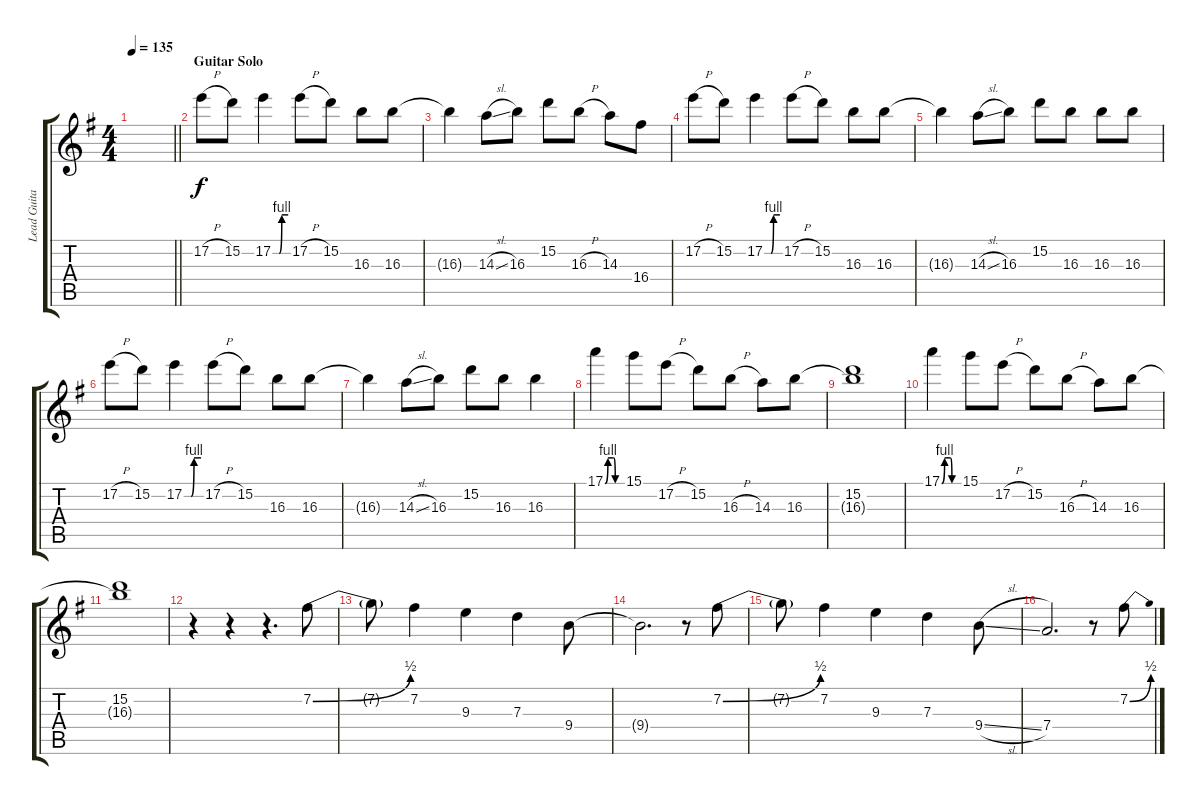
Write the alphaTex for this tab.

\track ("Lead Guitar 2" "Lead Guita") {instrument distortionguitar}
\staff {score tabs}
\tuning (E4 B3 G3 D3 A2 E2) {hide}
\ts (4 4)
\tempo 135
\clef g2
\barLineRight lightlight
\ks g
|
\section ("" "Guitar Solo")
17.2{h}.8 15.2.8 17.2{be (custom 0 0 25 0 35 4 60 4)}.4 17.2{h}.8 15.2.8 16.3.8 16.3.8 |
16.3{t}.4 14.3{sl}.8 16.3.8 15.2.8 16.3{h}.8 14.3.8 16.4.8 |
17.2{h}.8 15.2.8 17.2{be (custom 0 0 25 0 35 4 60 4)}.4 17.2{h}.8 15.2.8 16.3.8 16.3.8 |
16.3{t}.4 14.3{sl}.8 16.3.8 15.2.8 16.3.8 16.3.8 16.3.8 |
17.2{h}.8 15.2.8 17.2{be (custom 0 0 25 0 35 4 60 4)}.4 17.2{h}.8 15.2.8 16.3.8 16.3.8 |
16.3{t}.4 14.3{sl}.8 16.3.8 15.2.8 16.3.8 16.3.4 |
17.1{be (custom 0 0 10 4 30 4 36 0 60 0)}.4 15.1.8 17.2{h}.8 15.2.8 16.3{h}.8 14.3.8 16.3.8 |
(15.2 16.3{t}).1 |
17.1{be (custom 0 0 10 4 30 4 36 0 60 0)}.4 15.1.8 17.2{h}.8 15.2.8 16.3{h}.8 14.3.8 16.3.8 |
(15.2 16.3{t}).1 |
r.4 r.4 r.4{d} 7.2{be (bend 0 0 60 2)}.8 |
7.2{t}.8 7.2.4 9.3.4 7.3.4 9.4.8 |
9.4{t}.2{d} r.8 7.2{be (bend 0 0 60 2)}.8 |
7.2{t}.8 7.2.4 9.3.4 7.3.4 9.4{sl}.8 |
7.4.2{d} r.8 7.2{be (bend 0 0 60 2)}.8
